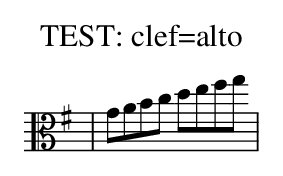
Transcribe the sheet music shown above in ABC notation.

X:1
T: TEST: clef=alto
K: G clef=alto
| GABc defg |
